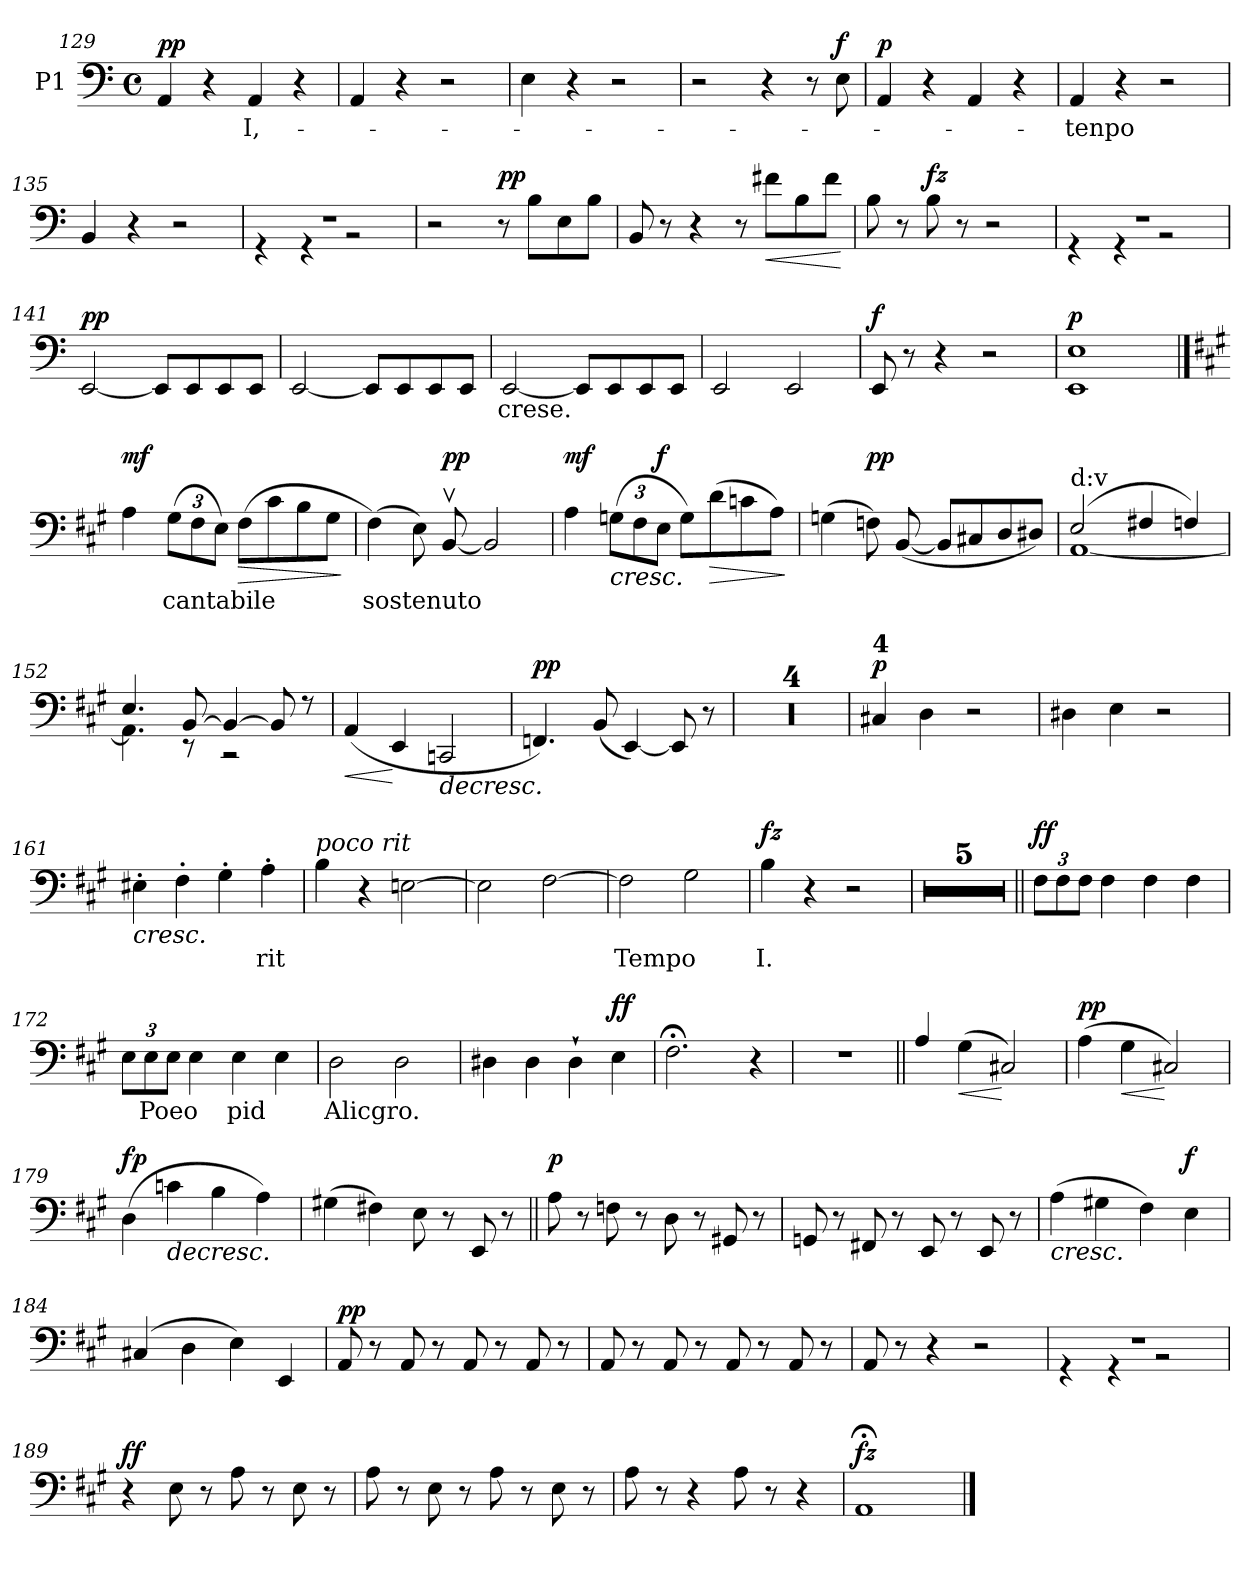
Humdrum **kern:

**kern	**text	**dynam
*part1	*part1	*part1
*staff1	*staff1	*staff1
*I"P1	*	*
*clefF4	*	*
*k[]	*	*
*M4/4	*	*
*met(c)	*	*
=129	=129	=129
!	!	!LO:DY:b
4AA/	.	pp
4r	.	.
4AA/	I,-	.
4r	.	.
=130	=130	=130
4AA/	.	.
4r	.	.
2r	.	.
=131	=131	=131
4E\	.	.
4r	.	.
2r	.	.
=132	=132	=132
2r	.	.
4r	.	.
8r	.	.
!	!	!LO:DY:b
8E\	.	f
=133	=133	=133
!	!	!LO:DY:b
4AA/	.	p
4r	.	.
4AA/	.	.
4r	.	.
!!LO:LB:g=z
=134	=134	=134
4AA/	tenpo	.
4r	.	.
2r	.	.
=135	=135	=135
4BB/	.	.
4r	.	.
2r	.	.
=136	=136	=136
*^	*	*
1r	4r	.	.
.	4r	.	.
.	2r	.	.
*v	*v	*	*
=137	=137	=137
2r	.	.
!	!	!LO:DY:b
8r	.	pp
8B\L	.	.
8E\	.	.
8B\J	.	.
=138	=138	=138
8BB/	.	.
8r	.	.
4r	.	.
8r	.	.
!	!	!LO:HP:b
8f#X\L	.	<
8B\	.	.
8f#\J	.	.
.	.	[
=139	=139	=139
8B\	.	.
8r	.	.
!	!	!LO:DY:b
8B\	.	fz
8r	.	.
2r	.	.
!!LO:LB:g=z
=140	=140	=140
*^	*	*
1r	4r	.	.
.	4r	.	.
.	2r	.	.
=141	=141	=141	=141
!	!	!	!LO:DY:a
*v	*v	*	*
[2EE/	.	pp
8EE/L]	.	.
8EE/	.	.
8EE/	.	.
8EE/J	.	.
=142	=142	=142
[2EE/	.	.
8EE/L]	.	.
8EE/	.	.
8EE/	.	.
8EE/J	.	.
=143	=143	=143
[2EE/	crese.	.
8EE/L]	.	.
8EE/	.	.
8EE/	.	.
8EE/J	.	.
=144	=144	=144
2EE/	.	.
2EE/	.	.
=145	=145	=145
!	!	!LO:DY:b
8EE/	.	f
8r	.	.
4r	.	.
2r	.	.
!!LO:LB:g=z
=146	=146	=146
!	!	!LO:DY:b
1EE 1E	.	p
==147	==147	==147
*k[f#c#g#]	*	*
*A:	*	*
!	!	!LO:DY:b
4A\	.	mf
(12G#\L	cantabile	.
12F#\	.	.
12E\J)	.	.
!	!	!LO:HP:b
(8F#\L	.	>
8c#\	.	.
8B\	.	.
8G#\J	.	.
.	.	]
=148	=148	=148
(4F#\)	sostenuto	.
8E\)	.	.
!	!	!LO:DY:b
[8BBv/	.	pp
2BB/]	.	.
=149	=149	=149
!	!	!LO:DY:b
4A\	.	mf
!	!	!LO:HP:b
(12Gn\L	.	<
12F#\	.	.
!	!	!LO:DY:b
12E\J	.	f
8G\L)	.	[
!	!	!LO:HP:b
(8d\	.	>
8cn\	.	.
8A\J)	.	.
.	.	]
!!LO:LB:g=z
=150	=150	=150
(4Gn\	.	.
!	!	!LO:DY:b
8Fn\)	.	pp
([8BB/	.	.
8BB/L]	.	.
8C#X/	.	.
8D/	.	.
8D#X/J)	.	.
=151	=151	=151
*^	*	*
!LO:TX:a:t=d&colon;v	!	!	!
(2E/	[1AA	.	.
4F#X/	.	.	.
4Fn/)	.	.	.
=152	=152	=152	=152
4.E/	4.AA\]	.	.
[8BB/	8r	.	.
4BB/_	2r	.	.
8BB/]	.	.	.
8r	.	.	.
*v	*v	*	*
=153	=153	=153
!	!	!LO:HP:b
(4AA/	.	<
4EE/	.	[
!	!	!LO:HP:b
2CCn/	.	>
=154	=154	=154
!	!	!LO:DY:b
4.FFn/)	.	pp
(8BB/	.	.
[4EE/)	.	.
8EE/]	.	.
8r	.	.
=155	=155	=155
1ryy	.	.
=156	=156	=156
1ryy	.	.
=157	=157	=157
1ryy	.	.
=158	=158	=158
1r	.	.
=159	=159	=159
!LO:TX:a:B:t=4	!	!
!	!	!LO:DY:b
4C#X/	.	p
4D\	.	.
2r	.	.
=160	=160	=160
4D#X\	.	.
4E\	.	.
2r	.	.
=161	=161	=161
!	!	!LO:HP:b
4E#X'\	.	<
4F#'\	.	.
4G#'\	.	.
4A'\	rit	.
=162	=162	=162
!LO:TX:a:i:t=poco rit	!	!
4B\	.	.
4r	.	]
[2En\	.	.
=163	=163	=163
2E\]	.	.
[2F#\	.	.
=164	=164	=164
2F#\]	Tempo	.
2G#\	.	.
!!LO:PB:g=z
=165	=165	=165
!	!	!LO:DY:b
4B\	I.	fz
4r	.	.
2r	.	.
=166	=166	=166
1ryy	.	.
=167	=167	=167
1ryy	.	.
=168	=168	=168
1ryy	.	.
=169	=169	=169
1ryy	.	.
=170	=170	=170
1ryy	.	.
=171||	=171||	=171||
!	!	!LO:DY:b
12F#\L	.	ff
12F#\	.	.
12F#\J	.	.
4F#\	.	.
4F#\	.	.
4F#\	.	.
=172	=172	=172
12E\L	.	.
12E\	Poeo	.
12E\J	.	.
4E\	.	.
4E\	pid	.
4E\	.	.
=173	=173	=173
2D\	Alicgro.	.
2D\	.	.
=174	=174	=174
4D#X\	.	.
4D#\	.	.
4D#`\	.	.
!	!	!LO:DY:b
4E\	.	ff
!!LO:LB:g=z
=175	=175	=175
2.F#;<\	.	.
4r	.	.
=176	=176	=176
1r	.	.
=177||	=177||	=177||
4A/	.	.
!	!	!LO:HP:b
(4G#\	.	<
2C#X/)	.	[
=178	=178	=178
!	!	!LO:DY:b
(4A\	.	pp
!	!	!LO:HP:b
4G#\	.	<
2C#X/)	.	[
=179	=179	=179
!	!	!LO:DY:b
(4D\	.	fp
!	!	!LO:HP:b
4cn\	.	>
4B\	.	.
4A\)	.	[
=180	=180	=180
(4G#X\	.	.
4F#X\)	.	.
8E\	.	.
8r	.	.
8EE/	.	.
8r	.	.
!!LO:LB:g=z
=181||	=181||	=181||
!	!	!LO:DY:b
8A\	.	p
8r	.	.
8Fn\	.	.
8r	.	.
8D\	.	.
8r	.	.
8GG#X/	.	.
8r	.	.
=182	=182	=182
8GGn/	.	.
8r	.	.
8FF#X/	.	.
8r	.	.
8EE/	.	.
8r	.	.
8EE/	.	.
8r	.	.
=183	=183	=183
!	!	!LO:HP:b
(4A\	.	<
4G#X\	.	.
4F#\)	.	]
!	!	!LO:DY:b
4E\	.	f
=184	=184	=184
(4C#X/	.	.
4D\	.	.
4E\)	.	.
4EE/	.	[
!!LO:LB:g=z
=185	=185	=185
!	!	!LO:DY:b
8AA/	.	pp
8r	.	.
8AA/	.	.
8r	.	.
8AA/	.	.
8r	.	.
8AA/	.	.
8r	.	.
=186	=186	=186
8AA/	.	.
8r	.	.
8AA/	.	.
8r	.	.
8AA/	.	.
8r	.	.
8AA/	.	.
8r	.	.
=187	=187	=187
8AA/	.	.
8r	.	.
4r	.	.
2r	.	.
=188	=188	=188
*^	*	*
1r	4r	.	.
.	4r	.	.
.	2r	.	.
=189	=189	=189	=189
!	!	!	!LO:DY:b
*v	*v	*	*
4r	.	ff
8E\	.	.
8r	.	.
8A\	.	.
8r	.	.
8E\	.	.
8r	.	.
!!LO:LB:g=z
=190	=190	=190
8A\	.	.
8r	.	.
8E\	.	.
8r	.	.
8A\	.	.
8r	.	.
8E\	.	.
8r	.	.
=191	=191	=191
8A\	.	.
8r	.	.
4r	.	.
8A\	.	.
8r	.	.
4r	.	.
=192	=192	=192
!	!	!LO:DY:b
1AA;<	.	fz
==	==	==
*-	*-	*-
